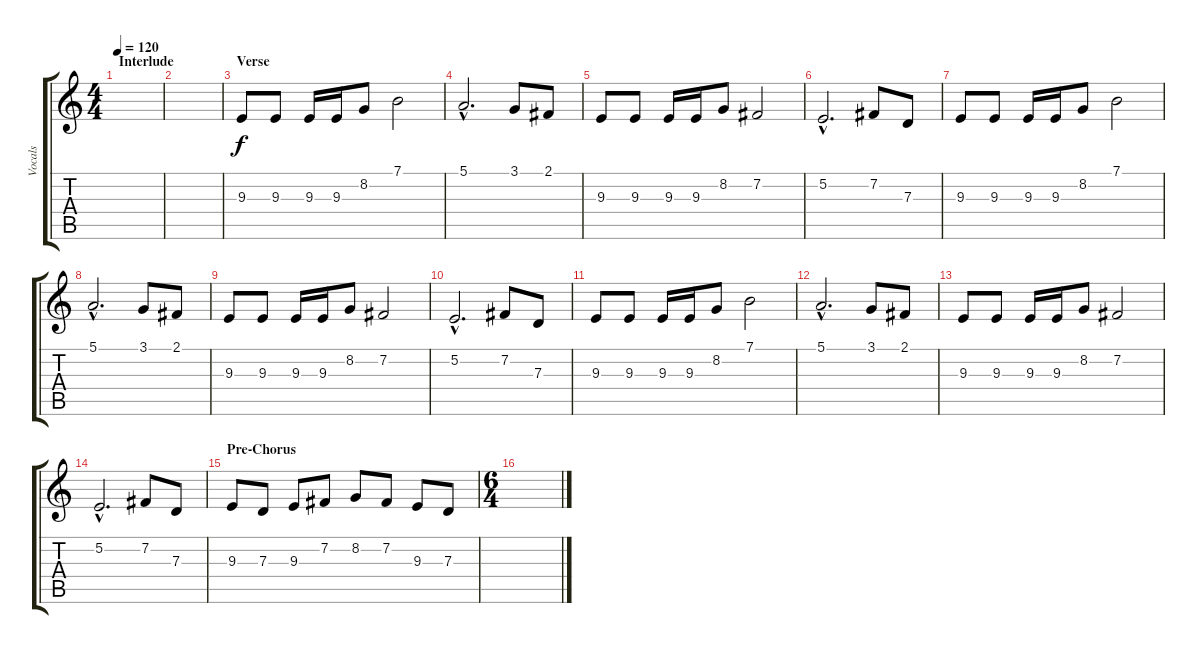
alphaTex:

\track ("Vocals" "Vocals") {instrument clarinet}
\staff {score tabs}
\tuning (E4 B3 G3 D3 A2 E2) {hide}
\ts (4 4)
\section ("" "Interlude")
\tempo 120
\clef g2
\ks c
|
|
\section ("" "Verse")
9.3.8 9.3.8 9.3.16 9.3.16 8.2.8 7.1.2 |
5.1{hac}.2{d} 3.1.8 2.1.8 |
9.3.8 9.3.8 9.3.16 9.3.16 8.2.8 7.2.2 |
5.2{hac}.2{d} 7.2.8 7.3.8 |
9.3.8 9.3.8 9.3.16 9.3.16 8.2.8 7.1.2 |
5.1{hac}.2{d} 3.1.8 2.1.8 |
9.3.8 9.3.8 9.3.16 9.3.16 8.2.8 7.2.2 |
5.2{hac}.2{d} 7.2.8 7.3.8 |
9.3.8 9.3.8 9.3.16 9.3.16 8.2.8 7.1.2 |
5.1{hac}.2{d} 3.1.8 2.1.8 |
9.3.8 9.3.8 9.3.16 9.3.16 8.2.8 7.2.2 |
5.2{hac}.2{d} 7.2.8 7.3.8 |
\section ("" "Pre-Chorus")
9.3.8 7.3.8 9.3.8 7.2.8 8.2.8 7.2.8 9.3.8 7.3.8 |
\ts (6 4)
